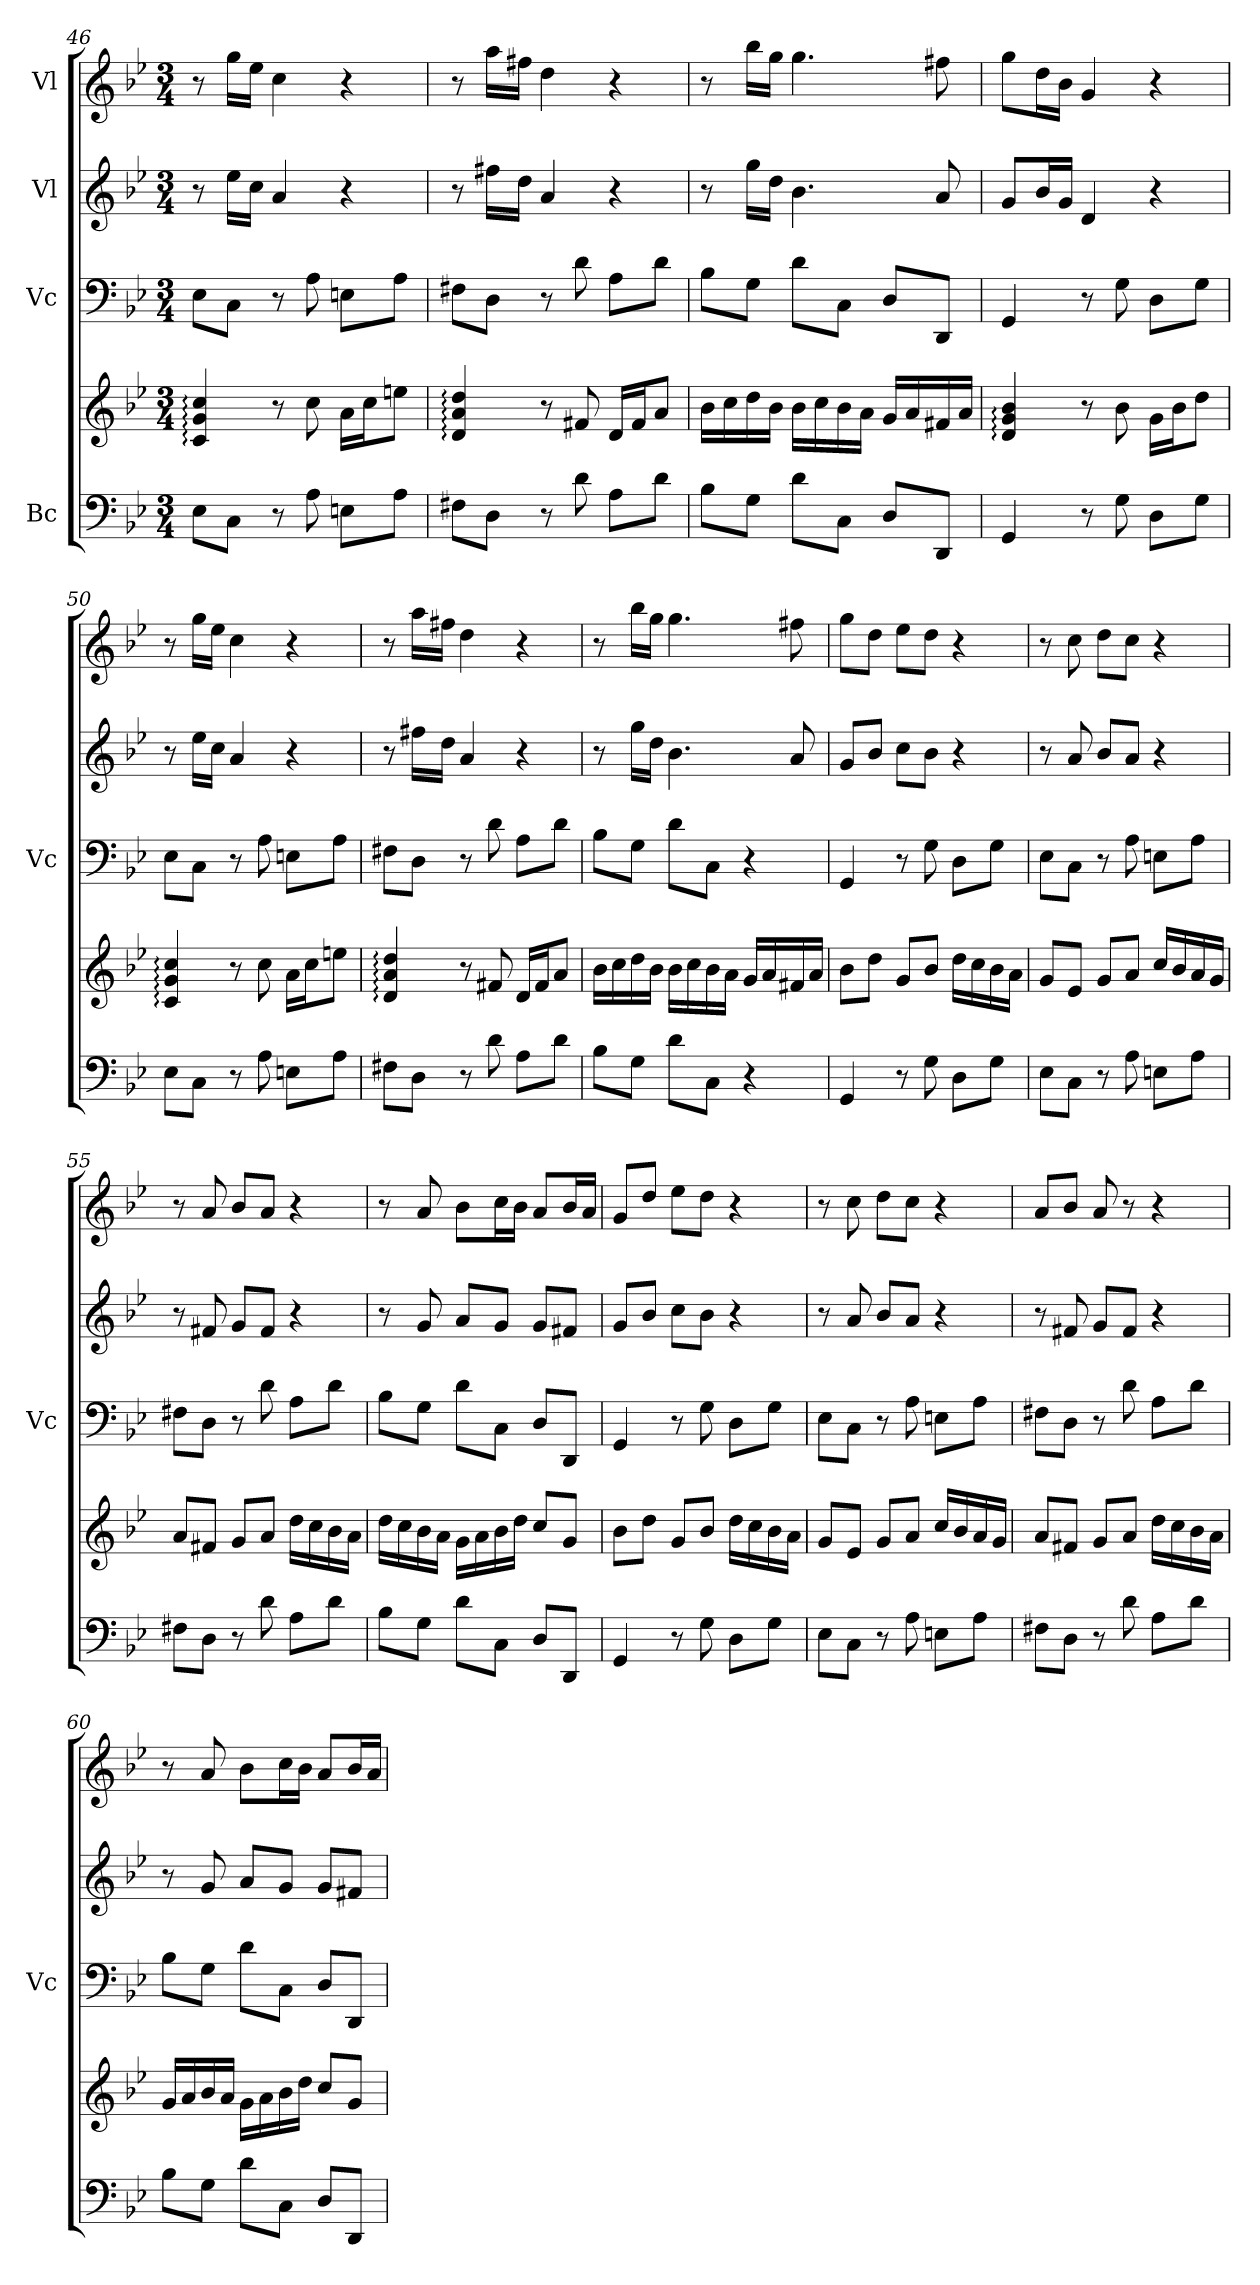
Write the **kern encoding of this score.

**kern	**kern	**kern	**kern	**kern
*part4	*part4	*part3	*part2	*part1
*staff5	*staff4	*staff3	*staff2	*staff1
*I"Bc	*	*I"Vc	*I"Vl	*I"Vl
*	*	*I'Vc	*	*
*clefF4	*clefG2	*clefF4	*clefG2	*clefG2
*k[b-e-]	*k[b-e-]	*k[b-e-]	*k[b-e-]	*k[b-e-]
*M3/4	*M3/4	*M3/4	*M3/4	*M3/4
=46	=46	=46	=46	=46
8E-\L	4c/: 4g/: 4cc/:	8E-\L	8r	8r
8C\J	.	8C\J	16ee-\LL	16gg\LL
.	.	.	16cc\JJ	16ee-\JJ
8r	8r	8r	4a/	4cc\
8A\	8cc\	8A\	.	.
8En\L	16a\LL	8En\L	4r	4r
.	16cc\J	.	.	.
8A\J	8een\J	8A\J	.	.
!!LO:LB:g=z
=47	=47	=47	=47	=47
8F#X\L	4d/: 4a/: 4dd/:	8F#X\L	8r	8r
8D\J	.	8D\J	16ff#X\LL	16aa\LL
.	.	.	16dd\JJ	16ff#X\JJ
8r	8r	8r	4a/	4dd\
8d\	8f#X/	8d\	.	.
8A\L	16d/LL	8A\L	4r	4r
.	16f#/J	.	.	.
8d\J	8a/J	8d\J	.	.
=48	=48	=48	=48	=48
8B-\L	16b-\LL	8B-\L	8r	8r
.	16cc\	.	.	.
8G\J	16dd\	8G\J	16gg\LL	16bb-\LL
.	16b-\JJ	.	16dd\JJ	16gg\JJ
8d\L	16b-\LL	8d\L	4.b-\	4.gg\
.	16cc\	.	.	.
8C\J	16b-\	8C\J	.	.
.	16a\JJ	.	.	.
8D/L	16g/LL	8D/L	.	.
.	16a/	.	.	.
8DD/J	16f#X/	8DD/J	8a/	8ff#X\
.	16a/JJ	.	.	.
=49	=49	=49	=49	=49
4GG/	4d/: 4g/: 4b-/:	4GG/	8g/L	8gg\L
.	.	.	16b-/L	16dd\L
.	.	.	16g/JJ	16b-\JJ
8r	8r	8r	4d/	4g/
8G\	8b-\	8G\	.	.
8D\L	16g\LL	8D\L	4r	4r
.	16b-\J	.	.	.
8G\J	8dd\J	8G\J	.	.
=50	=50	=50	=50	=50
8E-\L	4c/: 4g/: 4cc/:	8E-\L	8r	8r
8C\J	.	8C\J	16ee-\LL	16gg\LL
.	.	.	16cc\JJ	16ee-\JJ
8r	8r	8r	4a/	4cc\
8A\	8cc\	8A\	.	.
8En\L	16a\LL	8En\L	4r	4r
.	16cc\J	.	.	.
8A\J	8een\J	8A\J	.	.
=51	=51	=51	=51	=51
8F#X\L	4d/: 4a/: 4dd/:	8F#X\L	8r	8r
8D\J	.	8D\J	16ff#X\LL	16aa\LL
.	.	.	16dd\JJ	16ff#X\JJ
8r	8r	8r	4a/	4dd\
8d\	8f#X/	8d\	.	.
8A\L	16d/LL	8A\L	4r	4r
.	16f#/J	.	.	.
8d\J	8a/J	8d\J	.	.
!!LO:LB:g=z
=52	=52	=52	=52	=52
8B-\L	16b-\LL	8B-\L	8r	8r
.	16cc\	.	.	.
8G\J	16dd\	8G\J	16gg\LL	16bb-\LL
.	16b-\JJ	.	16dd\JJ	16gg\JJ
8d\L	16b-\LL	8d\L	4.b-\	4.gg\
.	16cc\	.	.	.
8C\J	16b-\	8C\J	.	.
.	16a\JJ	.	.	.
4r	16g/LL	4r	.	.
.	16a/	.	.	.
.	16f#X/	.	8a/	8ff#X\
.	16a/JJ	.	.	.
=53	=53	=53	=53	=53
4GG/	8b-\L	4GG/	8g/L	8gg\L
.	8dd\J	.	8b-/J	8dd\J
8r	8g/L	8r	8cc\L	8ee-\L
8G\	8b-/J	8G\	8b-\J	8dd\J
8D\L	16dd\LL	8D\L	4r	4r
.	16cc\	.	.	.
8G\J	16b-\	8G\J	.	.
.	16a\JJ	.	.	.
=54	=54	=54	=54	=54
8E-\L	8g/L	8E-\L	8r	8r
8C\J	8e-/J	8C\J	8a/	8cc\
8r	8g/L	8r	8b-/L	8dd\L
8A\	8a/J	8A\	8a/J	8cc\J
8En\L	16cc/LL	8En\L	4r	4r
.	16b-/	.	.	.
8A\J	16a/	8A\J	.	.
.	16g/JJ	.	.	.
=55	=55	=55	=55	=55
8F#X\L	8a/L	8F#X\L	8r	8r
8D\J	8f#X/J	8D\J	8f#X/	8a/
8r	8g/L	8r	8g/L	8b-/L
8d\	8a/J	8d\	8f#/J	8a/J
8A\L	16dd\LL	8A\L	4r	4r
.	16cc\	.	.	.
8d\J	16b-\	8d\J	.	.
.	16a\JJ	.	.	.
=56	=56	=56	=56	=56
8B-\L	16dd\LL	8B-\L	8r	8r
.	16cc\	.	.	.
8G\J	16b-\	8G\J	8g/	8a/
.	16a\JJ	.	.	.
8d\L	16g\LL	8d\L	8a/L	8b-\L
.	16a\	.	.	.
8C\J	16b-\	8C\J	8g/J	16cc\L
.	16dd\JJ	.	.	16b-\JJ
8D/L	8cc/L	8D/L	8g/L	8a/L
8DD/J	8g/J	8DD/J	8f#X/J	16b-/L
.	.	.	.	16a/JJ
!!LO:PB:g=z
=57	=57	=57	=57	=57
4GG/	8b-\L	4GG/	8g/L	8g/L
.	8dd\J	.	8b-/J	8dd/J
8r	8g/L	8r	8cc\L	8ee-\L
8G\	8b-/J	8G\	8b-\J	8dd\J
8D\L	16dd\LL	8D\L	4r	4r
.	16cc\	.	.	.
8G\J	16b-\	8G\J	.	.
.	16a\JJ	.	.	.
=58	=58	=58	=58	=58
8E-\L	8g/L	8E-\L	8r	8r
8C\J	8e-/J	8C\J	8a/	8cc\
8r	8g/L	8r	8b-/L	8dd\L
8A\	8a/J	8A\	8a/J	8cc\J
8En\L	16cc/LL	8En\L	4r	4r
.	16b-/	.	.	.
8A\J	16a/	8A\J	.	.
.	16g/JJ	.	.	.
=59	=59	=59	=59	=59
8F#X\L	8a/L	8F#X\L	8r	8a/L
8D\J	8f#X/J	8D\J	8f#X/	8b-/J
8r	8g/L	8r	8g/L	8a/
8d\	8a/J	8d\	8f#/J	8r
8A\L	16dd\LL	8A\L	4r	4r
.	16cc\	.	.	.
8d\J	16b-\	8d\J	.	.
.	16a\JJ	.	.	.
=60	=60	=60	=60	=60
8B-\L	16g/LL	8B-\L	8r	8r
.	16a/	.	.	.
8G\J	16b-/	8G\J	8g/	8a/
.	16a/JJ	.	.	.
8d\L	16g\LL	8d\L	8a/L	8b-\L
.	16a\	.	.	.
8C\J	16b-\	8C\J	8g/J	16cc\L
.	16dd\JJ	.	.	16b-\JJ
8D/L	8cc/L	8D/L	8g/L	8a/L
8DD/J	8g/J	8DD/J	8f#X/J	16b-/L
.	.	.	.	16a/JJ
=	=	=	=	=
*-	*-	*-	*-	*-
